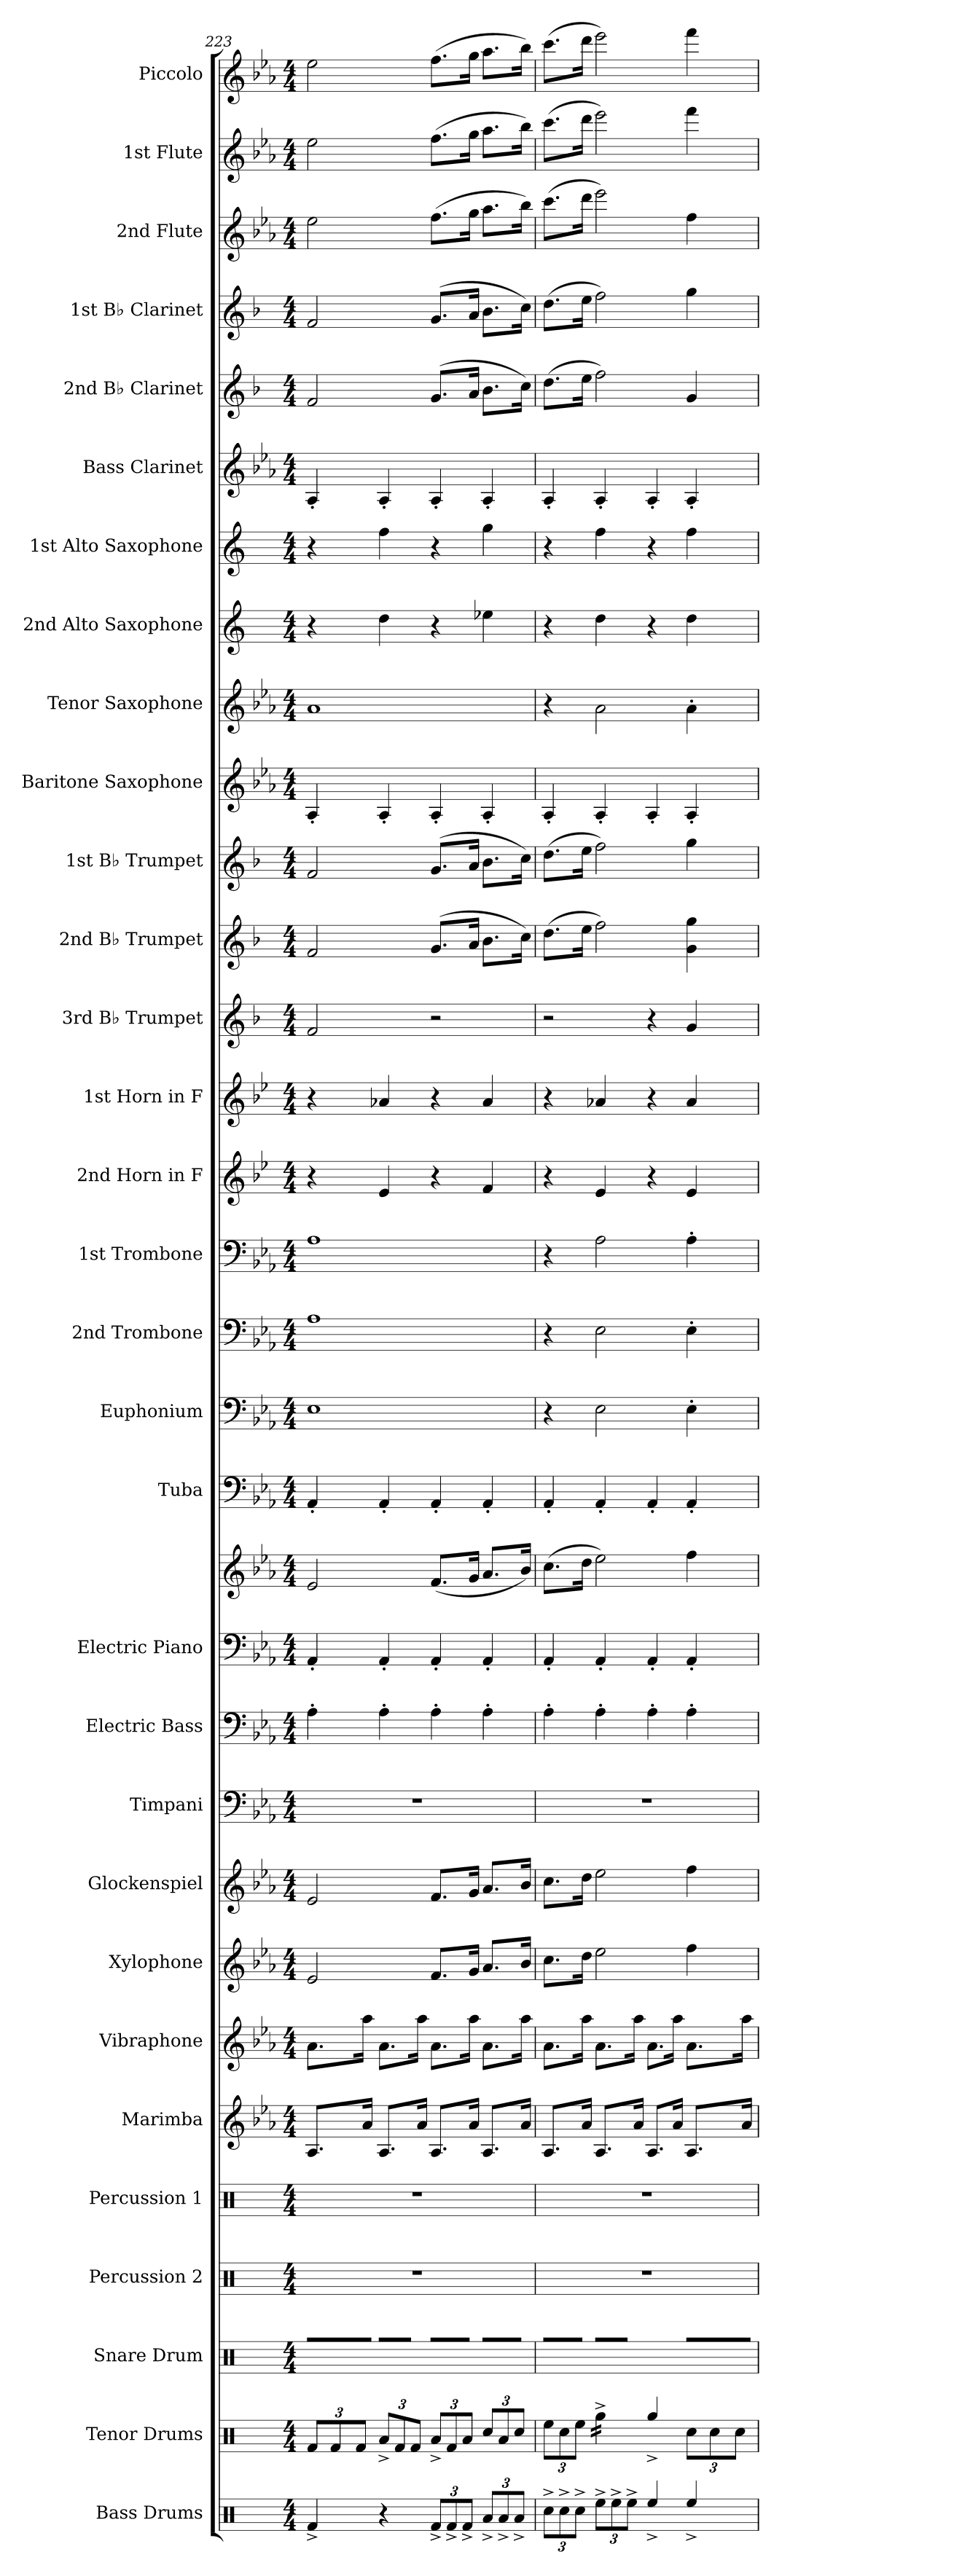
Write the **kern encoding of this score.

**kern	**kern	**kern	**kern	**kern	**kern	**kern	**kern	**kern	**kern	**kern	**kern	**kern	**kern	**kern	**kern	**kern	**kern	**kern	**kern	**kern	**kern	**kern	**kern	**kern	**kern	**kern	**kern	**kern	**kern	**kern	**kern
*part31	*part30	*part29	*part28	*part27	*part26	*part25	*part24	*part23	*part22	*part21	*part20	*part20	*part19	*part18	*part17	*part16	*part15	*part14	*part13	*part12	*part11	*part10	*part9	*part8	*part7	*part6	*part5	*part4	*part3	*part2	*part1
*staff32	*staff31	*staff30	*staff29	*staff28	*staff27	*staff26	*staff25	*staff24	*staff23	*staff22	*staff21	*staff20	*staff19	*staff18	*staff17	*staff16	*staff15	*staff14	*staff13	*staff12	*staff11	*staff10	*staff9	*staff8	*staff7	*staff6	*staff5	*staff4	*staff3	*staff2	*staff1
*I"Bass Drums	*I"Tenor Drums	*I"Snare Drum	*I"Percussion 2	*I"Percussion 1	*I"Marimba	*I"Vibraphone	*I"Xylophone	*I"Glockenspiel	*I"Timpani	*I"Electric Bass	*I"Electric Piano	*	*I"Tuba	*I"Euphonium	*I"2nd Trombone	*I"1st Trombone	*I"2nd Horn in F	*I"1st Horn in F	*I"3rd B♭ Trumpet	*I"2nd B♭ Trumpet	*I"1st B♭ Trumpet	*I"Baritone Saxophone	*I"Tenor Saxophone	*I"2nd Alto Saxophone	*I"1st Alto Saxophone	*I"Bass Clarinet	*I"2nd B♭ Clarinet	*I"1st B♭ Clarinet	*I"2nd Flute	*I"1st Flute	*I"Piccolo
*I'B.D.	*I'T.D.	*I'S.D.	*I'Perc.	*I'Perc.	*I'Mrm.	*I'Vib.	*I'Xyl.	*I'Glock.	*I'Timp.	*I'El. B.	*I'El. Pno.	*	*I'Tba.	*I'Euph.	*I'Tbn.	*I'Tbn.	*	*	*I'B♭ Tpt.	*I'B♭ Tpt.	*I'B♭ Tpt.	*I'Bar. Sax.	*I'T. Sax.	*I'A. Sax.	*I'A. Sax.	*I'B. Cl.	*I'B♭ Cl.	*I'B♭ Cl.	*I'Fl.	*I'Fl.	*I'Picc.
!!LO:PB:g=z
*clefX	*clefX	*clefX	*clefX	*clefX	*clefG2	*clefG2	*clefG2	*clefG2	*clefF4	*clefF4	*clefF4	*clefG2	*clefF4	*clefF4	*clefF4	*clefF4	*clefG2	*clefG2	*clefG2	*clefG2	*clefG2	*clefG2	*clefG2	*clefG2	*clefG2	*clefG2	*clefG2	*clefG2	*clefG2	*clefG2	*clefG2
*	*	*	*	*	*	*	*ITrd-7c-12	*ITrd-14c-24	*	*ITrd7c12	*	*	*	*	*	*	*ITrd4c7	*ITrd4c7	*ITrd1c2	*ITrd1c2	*ITrd1c2	*ITrd12c21	*ITrd8c14	*ITrd5c9	*ITrd5c9	*ITrd8c14	*ITrd1c2	*ITrd1c2	*	*	*ITrd-7c-12
*k[]	*k[]	*k[]	*k[]	*k[]	*k[b-e-a-]	*k[b-e-a-]	*k[b-e-a-]	*k[b-e-a-]	*k[b-e-a-]	*k[b-e-a-]	*k[b-e-a-]	*k[b-e-a-]	*k[b-e-a-]	*k[b-e-a-]	*k[b-e-a-]	*k[b-e-a-]	*k[b-e-a-]	*k[b-e-a-]	*k[b-e-a-]	*k[b-e-a-]	*k[b-e-a-]	*k[b-e-a-]	*k[b-e-a-]	*k[b-e-a-]	*k[b-e-a-]	*k[b-e-a-]	*k[b-e-a-]	*k[b-e-a-]	*k[b-e-a-]	*k[b-e-a-]	*k[b-e-a-]
*M4/4	*M4/4	*M4/4	*M4/4	*M4/4	*M4/4	*M4/4	*M4/4	*M4/4	*M4/4	*M4/4	*M4/4	*M4/4	*M4/4	*M4/4	*M4/4	*M4/4	*M4/4	*M4/4	*M4/4	*M4/4	*M4/4	*M4/4	*M4/4	*M4/4	*M4/4	*M4/4	*M4/4	*M4/4	*M4/4	*M4/4	*M4/4
*	*Xbrackettup	*	*	*	*	*	*	*	*	*	*	*	*	*	*	*	*	*	*	*	*	*	*	*	*	*	*	*	*	*	*
=223	=223	=223	=223	=223	=223	=223	=223	=223	=223	=223	=223	=223	=223	=223	=223	=223	=223	=223	=223	=223	=223	=223	=223	=223	=223	=223	=223	=223	=223	=223	=223
*	*	*tremolo	*	*	*	*	*	*	*	*	*	*	*	*	*	*	*	*	*	*	*	*	*	*	*	*	*	*	*	*	*
4Rf^/	12Rf/L	(32R/LLL	1r	1r	8.A-/L	8.a-\L	2ee-/	2eee-/	1r	4AA-'\	4AA-'/	2e-/	4AA-'/	1E-	1A-	1A-	4r	4r	2e-/	2e-/	2e-/	4AA-'/	1A-	4r	4r	4AA-'/	2e-/	2e-/	2ee-\	2ee-\	2eee-\
.	.	(32R/	.	.	.	.	.	.	.	.	.	.	.	.	.	.	.	.	.	.	.	.	.	.	.	.	.	.	.	.	.
.	.	(32R/	.	.	.	.	.	.	.	.	.	.	.	.	.	.	.	.	.	.	.	.	.	.	.	.	.	.	.	.	.
.	12Rf/	.	.	.	.	.	.	.	.	.	.	.	.	.	.	.	.	.	.	.	.	.	.	.	.	.	.	.	.	.	.
.	.	(32R/	.	.	.	.	.	.	.	.	.	.	.	.	.	.	.	.	.	.	.	.	.	.	.	.	.	.	.	.	.
.	.	(32R/	.	.	.	.	.	.	.	.	.	.	.	.	.	.	.	.	.	.	.	.	.	.	.	.	.	.	.	.	.
.	.	(32R/	.	.	.	.	.	.	.	.	.	.	.	.	.	.	.	.	.	.	.	.	.	.	.	.	.	.	.	.	.
.	12Rf/J	.	.	.	.	.	.	.	.	.	.	.	.	.	.	.	.	.	.	.	.	.	.	.	.	.	.	.	.	.	.
.	.	(32R/	.	.	16a-/Jk	16aa-\Jk	.	.	.	.	.	.	.	.	.	.	.	.	.	.	.	.	.	.	.	.	.	.	.	.	.
.	.	(32R/JJJ	.	.	.	.	.	.	.	.	.	.	.	.	.	.	.	.	.	.	.	.	.	.	.	.	.	.	.	.	.
*	*	*Xbrackettup	*	*	*	*	*	*	*	*	*	*	*	*	*	*	*	*	*	*	*	*	*	*	*	*	*	*	*	*	*
4r	12Ra^/L	12R^\L)	.	.	8.A-/L	8.a-\L	.	.	.	4AA-'\	4AA-'/	.	4AA-'/	.	.	.	4A-/	4d-X/	.	.	.	4AA-'/	.	4f\	4a-\	4AA-'/	.	.	.	.	.
.	12Rf/	12R\	.	.	.	.	.	.	.	.	.	.	.	.	.	.	.	.	.	.	.	.	.	.	.	.	.	.	.	.	.
.	12Rf/J	12R\J	.	.	.	.	.	.	.	.	.	.	.	.	.	.	.	.	.	.	.	.	.	.	.	.	.	.	.	.	.
.	.	.	.	.	16a-/Jk	16aa-\Jk	.	.	.	.	.	.	.	.	.	.	.	.	.	.	.	.	.	.	.	.	.	.	.	.	.
*Xbrackettup	*	*	*	*	*	*	*	*	*	*	*	*	*	*	*	*	*	*	*	*	*	*	*	*	*	*	*	*	*	*	*
12Rf^/L	12Ra^/L	8.R^/L	.	.	8.A-/L	8.a-\L	8.ff/L	8.fff/L	.	4AA-'\	4AA-'/	(8.f/L	4AA-'/	.	.	.	4r	4r	2r	(8.f/L	(8.f/L	4AA-'/	.	4r	4r	4AA-'/	(8.f/L	(8.f/L	(8.ff\L	(8.ff\L	(8.fff\L
12Rf^/	12Rf/	.	.	.	.	.	.	.	.	.	.	.	.	.	.	.	.	.	.	.	.	.	.	.	.	.	.	.	.	.	.
12Rf^/J	12Ra/J	.	.	.	.	.	.	.	.	.	.	.	.	.	.	.	.	.	.	.	.	.	.	.	.	.	.	.	.	.	.
.	.	16R/Jk	.	.	16a-/Jk	16aa-\Jk	16gg/Jk	16ggg/Jk	.	.	.	16g/Jk	.	.	.	.	.	.	.	16g/Jk	16g/Jk	.	.	.	.	.	16g/Jk	16g/Jk	16gg\Jk	16gg\Jk	16ggg\Jk
12Ra^/L	12Rcc/L	8.R^^/L	.	.	8.A-/L	8.a-\L	8.aa-/L	8.aaa-/L	.	4AA-'\	4AA-'/	8.a-/L	4AA-'/	.	.	.	4B-/	4d-/	.	8.a-\L	8.a-\L	4AA-'/	.	4g-X\	4b-\	4AA-'/	8.a-\L	8.a-\L	8.aa-\L	8.aa-\L	8.aaa-\L
12Ra^/	12Ra/	.	.	.	.	.	.	.	.	.	.	.	.	.	.	.	.	.	.	.	.	.	.	.	.	.	.	.	.	.	.
12Ra^/J	12Rcc/J	.	.	.	.	.	.	.	.	.	.	.	.	.	.	.	.	.	.	.	.	.	.	.	.	.	.	.	.	.	.
.	.	16R/Jk	.	.	16a-/Jk	16aa-\Jk	16bb-/Jk	16bbb-/Jk	.	.	.	16b-/Jk)	.	.	.	.	.	.	.	16b-\Jk)	16b-\Jk)	.	.	.	.	.	16b-\Jk)	16b-\Jk)	16bb-\Jk)	16bb-\Jk)	16bbb-\Jk)
=224	=224	=224	=224	=224	=224	=224	=224	=224	=224	=224	=224	=224	=224	=224	=224	=224	=224	=224	=224	=224	=224	=224	=224	=224	=224	=224	=224	=224	=224	=224	=224
12Rcc^\L	12Ree\L	8.R/L	1r	1r	8.A-/L	8.a-\L	8.ccc\L	8.cccc\L	1r	4AA-'\	4AA-'/	(8.cc\L	4AA-'/	4r	4r	4r	4r	4r	2r	(8.cc\L	(8.cc\L	4AA-'/	4r	4r	4r	4AA-'/	(8.cc\L	(8.cc\L	(8.ccc\L	(8.ccc\L	(8.cccc\L
12Rcc^\	12Rcc\	.	.	.	.	.	.	.	.	.	.	.	.	.	.	.	.	.	.	.	.	.	.	.	.	.	.	.	.	.	.
12Rcc^\J	12Ree\J	.	.	.	.	.	.	.	.	.	.	.	.	.	.	.	.	.	.	.	.	.	.	.	.	.	.	.	.	.	.
.	.	16R^/Jk	.	.	16a-/Jk	16aa-\Jk	16ddd\Jk	16dddd\Jk	.	.	.	16dd\Jk	.	.	.	.	.	.	.	16dd\Jk	16dd\Jk	.	.	.	.	.	16dd\Jk	16dd\Jk	16ddd\Jk	16ddd\Jk	16dddd\Jk
*	*tremolo	*	*	*	*	*	*	*	*	*	*	*	*	*	*	*	*	*	*	*	*	*	*	*	*	*	*	*	*	*	*
12Ree^\L	24Rgg^\LL	12R^\L	.	.	8.A-/L	8.a-\L	2eee-\	2eeee-\	.	4AA-'\	4AA-'/	2ee-\)	4AA-'/	2E-\	2E-\	2A-\	4A-/	4d-X/	.	2ee-\)	2ee-\)	4AA-'/	2A-\	4f\	4a-\	4AA-'/	2ee-\)	2ee-\)	2eee-\)	2eee-\)	2eeee-\)
.	24Rgg^\	.	.	.	.	.	.	.	.	.	.	.	.	.	.	.	.	.	.	.	.	.	.	.	.	.	.	.	.	.	.
12Ree^\	24Rgg^\	12R\	.	.	.	.	.	.	.	.	.	.	.	.	.	.	.	.	.	.	.	.	.	.	.	.	.	.	.	.	.
.	24Rgg^\	.	.	.	.	.	.	.	.	.	.	.	.	.	.	.	.	.	.	.	.	.	.	.	.	.	.	.	.	.	.
12Ree^\J	24Rgg^\	12R^\J	.	.	.	.	.	.	.	.	.	.	.	.	.	.	.	.	.	.	.	.	.	.	.	.	.	.	.	.	.
.	.	.	.	.	16a-/Jk	16aa-\Jk	.	.	.	.	.	.	.	.	.	.	.	.	.	.	.	.	.	.	.	.	.	.	.	.	.
.	24Rgg^\JJ	.	.	.	.	.	.	.	.	.	.	.	.	.	.	.	.	.	.	.	.	.	.	.	.	.	.	.	.	.	.
*	*Xtremolo	*	*	*	*	*	*	*	*	*	*	*	*	*	*	*	*	*	*	*	*	*	*	*	*	*	*	*	*	*	*
4Ree^/	4Rgg^/	4R^/	.	.	8.A-/L	8.a-\L	.	.	.	4AA-'\	4AA-'/	.	4AA-'/	.	.	.	4r	4r	4r	.	.	4AA-'/	.	4r	4r	4AA-'/	.	.	.	.	.
.	.	.	.	.	16a-/Jk	16aa-\Jk	.	.	.	.	.	.	.	.	.	.	.	.	.	.	.	.	.	.	.	.	.	.	.	.	.
4Ree^/	12Rcc\L	32R/LLL	.	.	8.A-/L	8.a-\L	4fff\	4ffff\	.	4AA-'\	4AA-'/	4ff\	4AA-'/	4E-'\	4E-'\	4A-'\	4A-/	4d-/	4f/	4f\ 4ff\	4ff\	4AA-'/	4A-'\	4f\	4a-\	4AA-'/	4f/	4ff\	4ff\	4fff\	4ffff\
.	.	32R/	.	.	.	.	.	.	.	.	.	.	.	.	.	.	.	.	.	.	.	.	.	.	.	.	.	.	.	.	.
.	.	32R/	.	.	.	.	.	.	.	.	.	.	.	.	.	.	.	.	.	.	.	.	.	.	.	.	.	.	.	.	.
.	12Rcc\	.	.	.	.	.	.	.	.	.	.	.	.	.	.	.	.	.	.	.	.	.	.	.	.	.	.	.	.	.	.
.	.	32R/	.	.	.	.	.	.	.	.	.	.	.	.	.	.	.	.	.	.	.	.	.	.	.	.	.	.	.	.	.
.	.	32R/	.	.	.	.	.	.	.	.	.	.	.	.	.	.	.	.	.	.	.	.	.	.	.	.	.	.	.	.	.
.	.	32R/	.	.	.	.	.	.	.	.	.	.	.	.	.	.	.	.	.	.	.	.	.	.	.	.	.	.	.	.	.
.	12Rcc\J	.	.	.	.	.	.	.	.	.	.	.	.	.	.	.	.	.	.	.	.	.	.	.	.	.	.	.	.	.	.
.	.	32R/	.	.	16a-/Jk	16aa-\Jk	.	.	.	.	.	.	.	.	.	.	.	.	.	.	.	.	.	.	.	.	.	.	.	.	.
.	.	32R/JJJ	.	.	.	.	.	.	.	.	.	.	.	.	.	.	.	.	.	.	.	.	.	.	.	.	.	.	.	.	.
*	*	*Xtremolo	*	*	*	*	*	*	*	*	*	*	*	*	*	*	*	*	*	*	*	*	*	*	*	*	*	*	*	*	*
=	=	=	=	=	=	=	=	=	=	=	=	=	=	=	=	=	=	=	=	=	=	=	=	=	=	=	=	=	=	=	=
*-	*-	*-	*-	*-	*-	*-	*-	*-	*-	*-	*-	*-	*-	*-	*-	*-	*-	*-	*-	*-	*-	*-	*-	*-	*-	*-	*-	*-	*-	*-	*-
